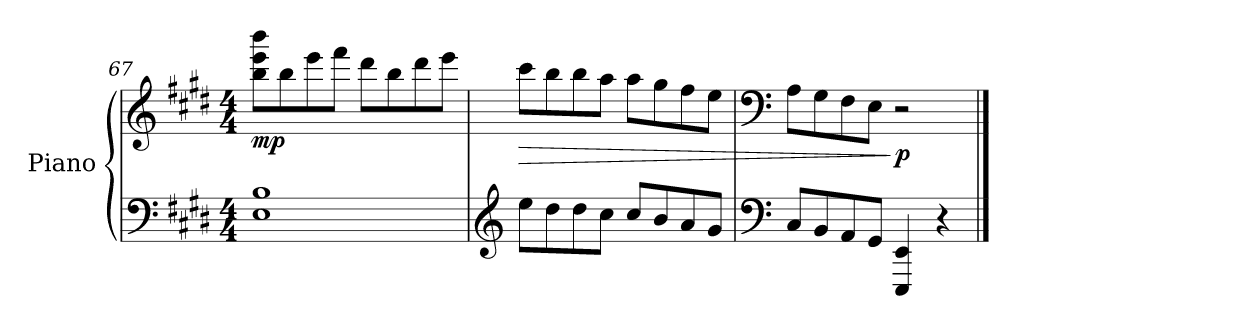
**kern	**kern	**dynam
*part1	*part1	*part1
*staff2	*staff1	*staff1/2
*I"Piano	*	*
*I'Pno.	*	*
*clefF4	*clefG2	*
*k[f#c#g#d#]	*k[f#c#g#d#]	*
*M4/4	*M4/4	*
=67	=67	=67
!	!	!LO:DY:b
1E 1B	8bb\ 8eee\ 8bbb\L	mp
.	8bb\	.
.	8eee\	.
.	8fff#\J	.
.	8ddd#\L	.
.	8bb\	.
.	8ddd#\	.
.	8eee\J	.
=68	=68	=68
*clefG2	*	*
!	!	!LO:HP:b
8ee\L	8ccc#\L	>
8dd#\	8bb\	.
8dd#\	8bb\	.
8cc#\J	8aa\J	.
8cc#/L	8aa\L	.
8b/	8gg#\	.
8a/	8ff#\	.
8g#/J	8ee\J	.
=69	=69	=69
*clefF4	*clefF4	*
8C#/L	8A\L	.
8BB/	8G#\	.
8AA/	8F#\	.
8GG#/J	8E\J	.
!	!	!LO:DY:n=1:b
4EEE/ 4EE/	2r	] p
4r	.	.
==	==	==
*-	*-	*-
